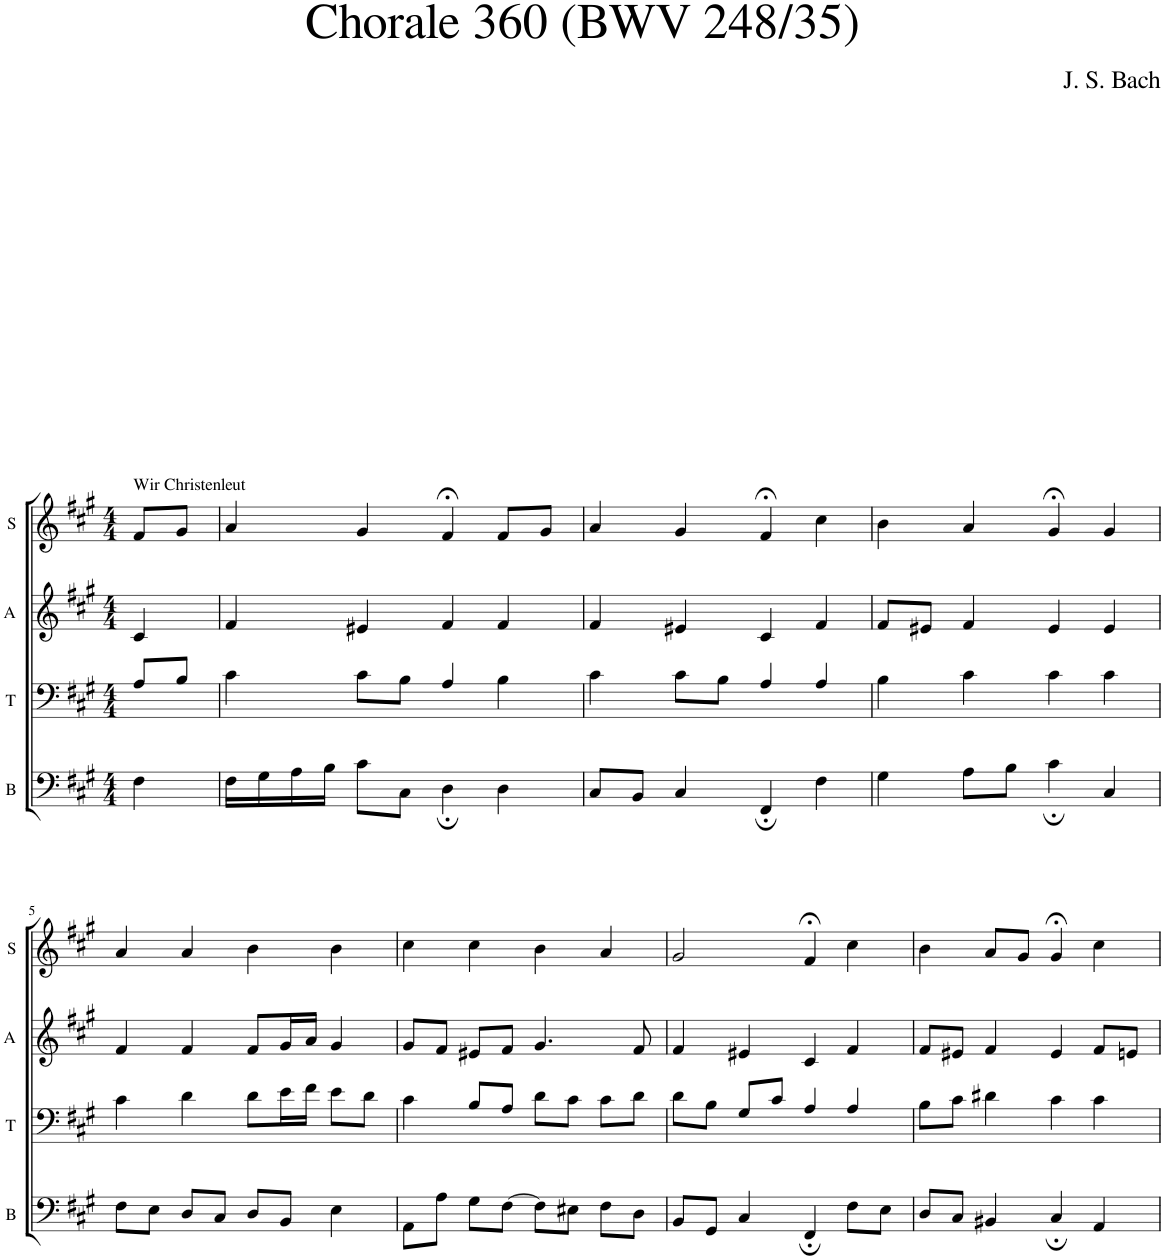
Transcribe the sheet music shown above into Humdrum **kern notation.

**kern	**kern	**kern	**kern
*part4	*part3	*part2	*part1
*staff4	*staff3	*staff2	*staff1
*I"B	*I"T	*I"A	*I"S
*I'B	*I'T	*I'A	*I'S
*clefF4	*clefF4	*clefG2	*clefG2
*k[f#c#g#]	*k[f#c#g#]	*k[f#c#g#]	*k[f#c#g#]
*M4/4	*M4/4	*M4/4	*M4/4
=1	=1	=1	=1
!	!	!	!LO:TX:a:t=Wir Christenleut
4F#\	8A/L	4c#/	8f#/L
.	8B/J	.	8g#/J
=2	=2	=2	=2
16F#\LL	4c#\	4f#/	4a/
16G#\	.	.	.
16A\	.	.	.
16B\JJ	.	.	.
8c#\L	8c#\L	4e#X/	4g#/
8C#\J	8B\J	.	.
4D;\	4A/	4f#/	4f#;</
4D\	4B\	4f#/	8f#/L
.	.	.	8g#/J
=3	=3	=3	=3
8C#/L	4c#\	4f#/	4a/
8BB/J	.	.	.
4C#/	8c#\L	4e#X/	4g#/
.	8B\J	.	.
4FF#;/	4A/	4c#/	4f#;</
4F#\	4A/	4f#/	4cc#\
=4	=4	=4	=4
4G#\	4B\	8f#/L	4b\
.	.	8e#X/J	.
8A\L	4c#\	4f#/	4a/
8B\J	.	.	.
4c#;\	4c#\	4e#/	4g#;</
4C#/	4c#\	4e#/	4g#/
!!LO:LB:g=z
=5	=5	=5	=5
8F#\L	4c#\	4f#/	4a/
8E\J	.	.	.
8D/L	4d\	4f#/	4a/
8C#/J	.	.	.
8D/L	8d\L	8f#/L	4b\
8BB/J	16e\L	16g#/L	.
.	16f#\JJ	16a/JJ	.
4E\	8e\L	4g#/	4b\
.	8d\J	.	.
=6	=6	=6	=6
8AA\L	4c#\	8g#/L	4cc#\
8A\J	.	8f#/J	.
8G#\L	8B/L	8e#X/L	4cc#\
[8F#\J	8A/J	8f#/J	.
8F#\L]	8d\L	4.g#/	4b\
8E#X\J	8c#\J	.	.
8F#\L	8c#\L	.	4a/
8D\J	8d\J	8f#/	.
=7	=7	=7	=7
8BB/L	8d\L	4f#/	2g#/
8GG#/J	8B\J	.	.
4C#/	8G#/L	4e#X/	.
.	8c#/J	.	.
4FF#;/	4A/	4c#/	4f#;</
8F#\L	4A/	4f#/	4cc#\
8E\J	.	.	.
=8	=8	=8	=8
8D/L	8B\L	8f#/L	4b\
8C#/J	8c#\J	8e#X/J	.
4BB#X/	4d#X\	4f#/	8a/L
.	.	.	8g#/J
4C#;/	4c#\	4e#/	4g#;</
4AA/	4c#\	8f#/L	4cc#\
.	.	8en/J	.
=	=	=	=
*-	*-	*-	*-
